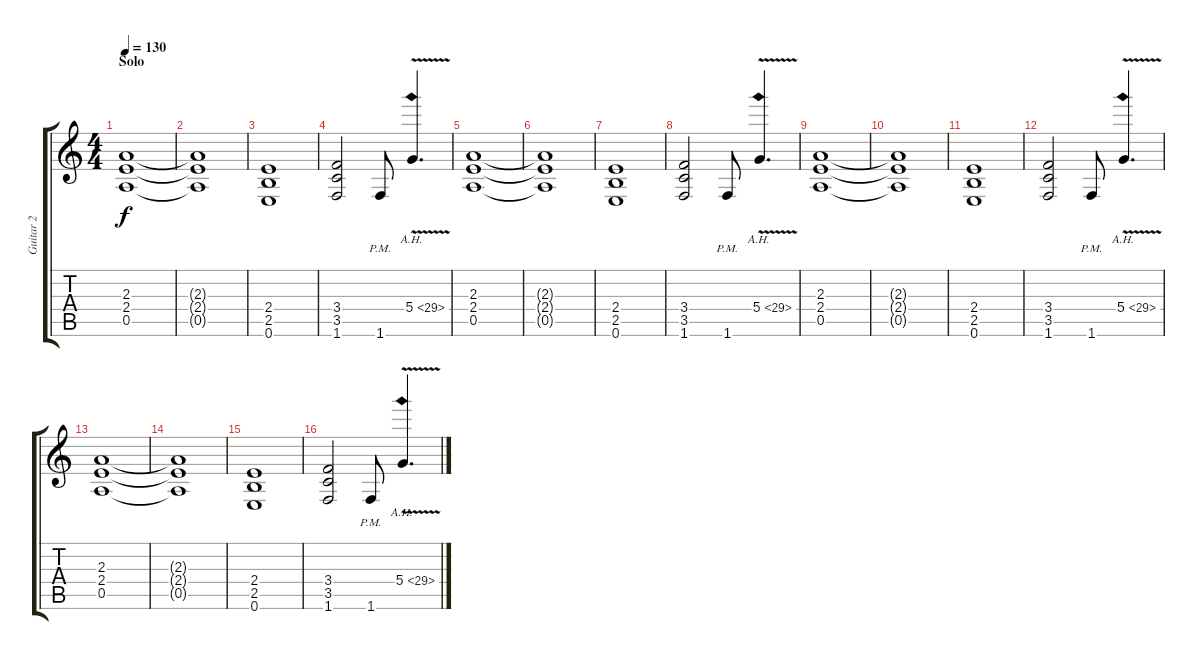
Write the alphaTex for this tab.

\track ("Guitar 2" "Guitar 2") {instrument distortionguitar}
\staff {score tabs}
\tuning (E4 B3 G3 D3 A2 E2) {hide}
\ts (4 4)
\section ("" "Solo")
\tempo 130
\clef g2
\ks c
(2.3 2.4 0.5).1{dy f} |
(2.3{t} 2.4{t} 0.5{t}).1 |
(2.4 2.5 0.6).1 |
(3.4 3.5 1.6).2 1.6{pm}.8 5.4{ah 24 v}.4{d} |
(2.3 2.4 0.5).1 |
(2.3{t} 2.4{t} 0.5{t}).1 |
(2.4 2.5 0.6).1 |
(3.4 3.5 1.6).2 1.6{pm}.8 5.4{ah 24 v}.4{d} |
(2.3 2.4 0.5).1 |
(2.3{t} 2.4{t} 0.5{t}).1 |
(2.4 2.5 0.6).1 |
(3.4 3.5 1.6).2 1.6{pm}.8 5.4{ah 24 v}.4{d} |
(2.3 2.4 0.5).1 |
(2.3{t} 2.4{t} 0.5{t}).1 |
(2.4 2.5 0.6).1 |
(3.4 3.5 1.6).2 1.6{pm}.8 5.4{ah 24 v}.4{d}
